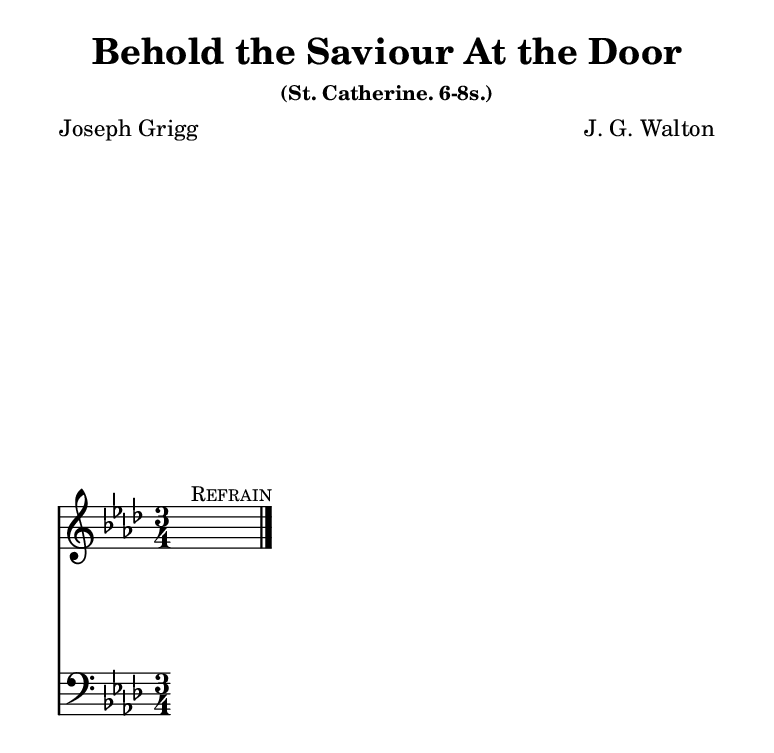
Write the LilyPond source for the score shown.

\include "common/global.ily"
\paper {
  \include "common/paper.ily"
}

\header{
  title = "Behold the Saviour At the Door"
  subsubtitle = "(St. Catherine. 6-8s.)"
  %meter = "6-8s."
  poet = "Joseph Grigg"
  composer = "J. G. Walton"
  %copyright = ""
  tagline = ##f
}

patternA = { c4 c4 c4 | c4( c4) c4 | c4( c4) c4 | c2. \break } % Soprano 1
patternB = { c4 c4 c4 | c2      c4 | c4( c4) c4 | c2. \break } % Soprano 2
patternC = { c4 c4 c4 | c2      c4 | c2      c4 | c2. \break } % Alto 1 & Tenor / Bass 2
patternD = { c4 c4 c4 | c2      c4 | c2      c4 | c2. \break } % Alto 2
patternE = { c4 c4 c4 | c4( c4) c4 | c2      c4 | c2. \break } % Tenor / Bass 1

patternR = { c4 c4 c4 | c2      c4 | c2      c4 | c2. \break } % Soprano / Alto / Bass Refrain
patternS = { c4 c4 c4 | c2      c4 | c4( c4) c4 | c2. \break } % Tenor Refrain

global = {
  %\autoBeamOff
  \override Staff.TimeSignature #'style = #'() \time 3/4
  % TODO \override VerticalAxisGroup #'minimum-Y-extent = #'(-1 . 4)
  \once \override Score.MetronomeMark #'transparent = ##t
  \tempo 4 = 96
  \key aes \major
  %\partial 4.
}

notesSoprano = {
\global
\relative c'' {

  \changePitch \patternA { c bes aes   | aes g aes | bes f g   | aes }
  \changePitch \patternB { aes g f     | ees aes   | aes g aes | bes }
  \changePitch \patternA { c bes aes   | aes g aes | bes f g   | aes }
  \changePitch \patternB { aes g f     | ees c'    | bes c bes | aes }

  << s^\markup { \small \caps "Refrain" }
  \changePitch \patternR { des des des | c c       | bes bes   | c   } >>
  \changePitch \patternR { c bes aes   | f aes     | bes bes   | aes }
  \bar "|."

}
}

notesAlto = {
\global
\relative e' {

  \changePitch \patternC { ees ees ees | ees ees | f ees | ees }
  \changePitch \patternD { f ees des   | c ees   | d d   | ees }
  \changePitch \patternC { ees ees ees | ees ees | f ees | ees }
  \changePitch \patternD { f ees des   | c ees   | d des | c   }

  \changePitch \patternR { f f f       | ees aes | g g   | aes }
  \changePitch \patternR { ees ees ees | f f     | g ees | ees }

}
}

notesTenor = {
\global
\relative a {

  \changePitch \patternE { aes des c   | c des c | des bes     | c   }
  \changePitch \patternC { aes aes aes | aes aes | bes aes     | g   }
  \changePitch \patternE { aes des c   | c des c | des bes     | c   }
  \changePitch \patternC { aes aes aes | aes aes | aes g       | aes }

  \changePitch \patternR { aes aes aes | aes ees | ees' ees    | ees }
  \changePitch \patternS { ees des c   | des c   | ees bes des | c   }

}
}

notesBass = {
\global
\relative f {

  \changePitch \patternE { aes aes aes | aes bes aes | des, ees | aes, }
  \changePitch \patternC { des des des | aes c       | bes bes  | ees  }
  \changePitch \patternE { aes aes aes | aes bes aes | des, ees | aes, }
  \changePitch \patternC { des des f   | aes f       | bes, ees | aes, }

  \changePitch \patternR { des des des | aes aes     | ees' ees | aes  }
  \changePitch \patternR { aes aes aes | des, f      | ees ees  | aes, }

}
}

Refrain = \lyricmode {

  O -- pen the door, He’ll en -- ter in,
  And sup with you, and you with Him.

}

wordsA = \lyricmode {
\set stanza = "1."

  Be -- hold the Sav -- iour at the door!
  He gen -- tly knocks— has knocked be -- fore;
  Has wait -- ed long— is wait -- ing still:
  You use no oth -- er friend so ill.

}

wordsB = \lyricmode {
\set stanza = "2."

  O love -- ly at -- ti -- tude! He stands
  With o -- pen heart and out -- stretched hands;
  O match -- less kind -- ness! and He shows
  His match -- less kind -- ness to His foes.
  \Refrain
}

wordsC = \lyricmode {
\set stanza = "3."

  Ad -- mit Him, ere His an -- ger burn,
  Lest He de -- part and ne’er re -- turn;
  Ad -- mit Him, or the hour’s at hand
  When at His door de -- nied you’ll stand.

}

wordsD = \lyricmode {
\set stanza = "4."

  Ad -- mit Him, for the hu -- man breast
  Ne’er en -- ter -- tained so kind a guest;
  No mor -- tal tongue their joys can tell,
  With whom He con -- de -- scends to dwell.

}

% TODO: use http://lsr.dsi.unimi.it/LSR/Snippet?id=653

\score {
  \context ChoirStaff <<
    \context Staff = upper <<
      \set ChoirStaff.systemStartDelimiter = #'SystemStartBar
      \context Voice  = sopranos { \voiceOne << \notesSoprano >> }
      \context Voice  = altos { \voiceTwo << \notesAlto >> }
      \context Lyrics = one   \lyricsto sopranos \wordsA
      \context Lyrics = two   \lyricsto sopranos \wordsB
      \context Lyrics = three \lyricsto sopranos \wordsC
      \context Lyrics = four  \lyricsto sopranos \wordsD
    >>
    \context Staff = men <<
      \clef bass
      \context Voice  = tenors { \voiceOne << \notesTenor >> }
      \context Voice  = basses { \voiceTwo << \notesBass >> }
    >>
  >>
  \layout {
    \include "common/layout.ily"
  }
  \midi{
    \include "common/midi.ily"
  }
}

\version "2.14.1"  % necessary for upgrading to future LilyPond versions.

% vi:set et ts=2 sw=2 ai nocindent syntax=lilypond
